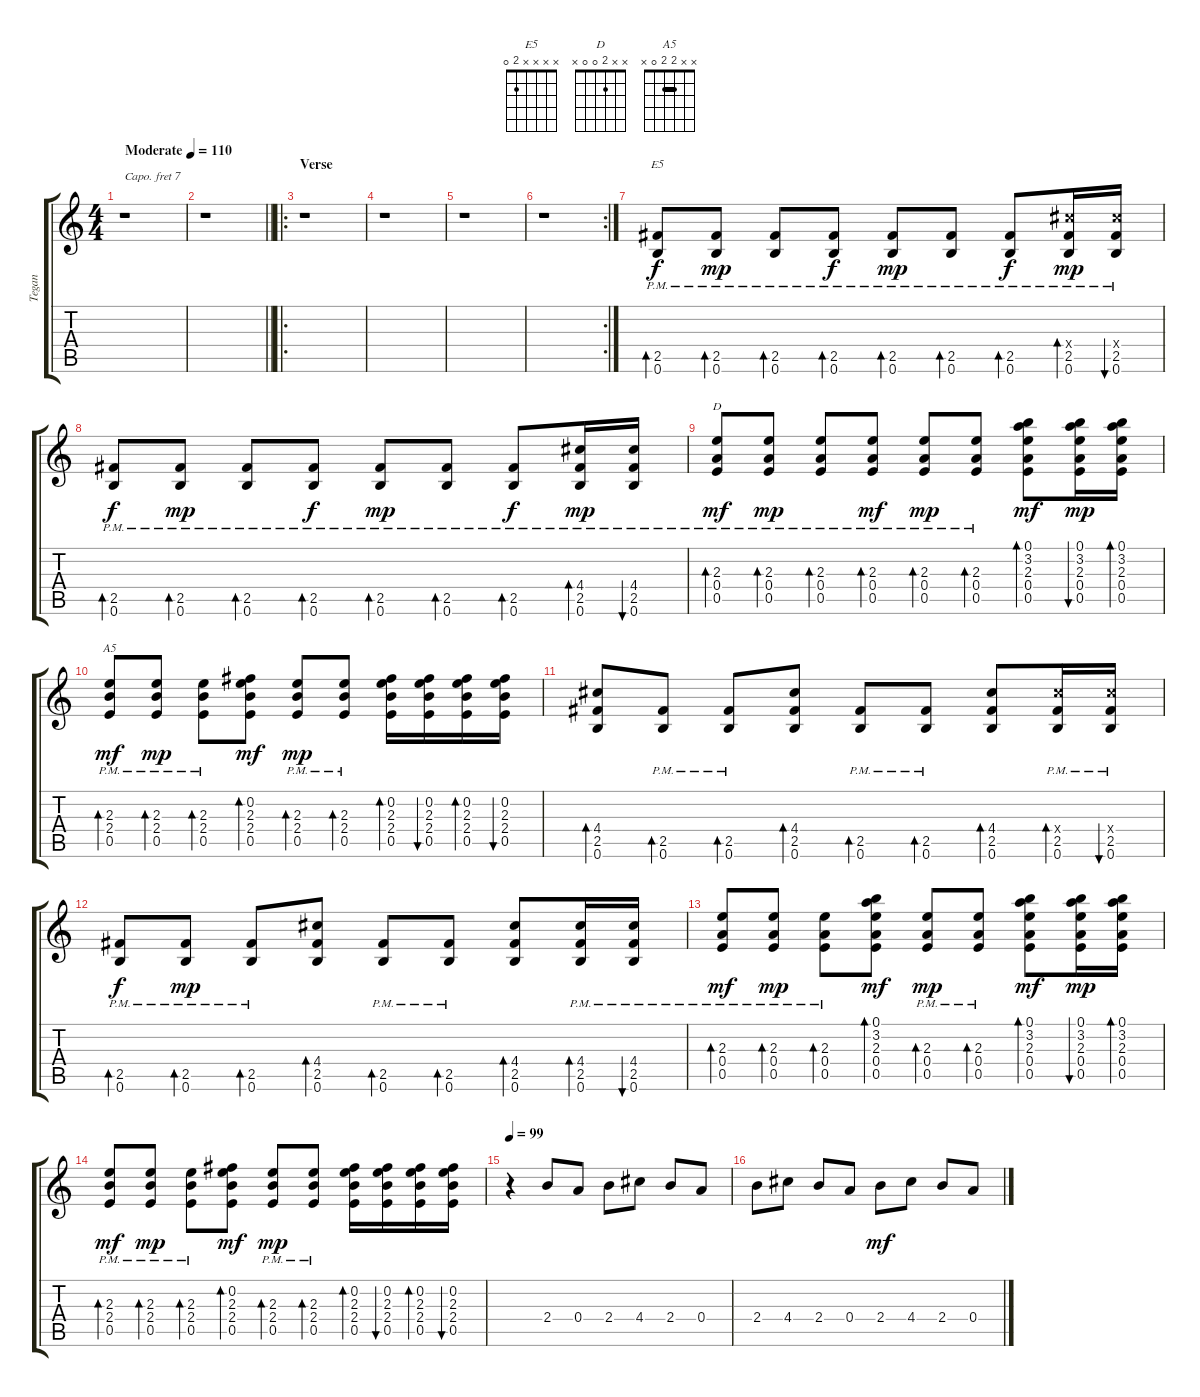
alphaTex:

\track ("Tegan" "Tegan") {instrument overdrivenguitar}
\staff {score tabs}
\capo 7
\tuning (E4 B3 G3 D3 A2 E2) {hide}
\chord ("E5" x x x x 2 0)
\chord ("D" x x 2 0 0 x)
\chord ("A5" x x 2 2 0 x) {barre 2}
\ts (4 4)
\tempo (110 "Moderate")
\clef g2
\ks c
r.1{dy f instrument overdrivenguitar} |
\barLineRight lightlight
r.1 |
\ro
\section ("" "Verse")
r.1 |
r.1 |
r.1 |
\rc 2
r.1 |
(2.5{pm} 0.6{pm}).8{bd 30 ch "E5"} (2.5{pm} 0.6{pm}).8{bd 30 dy mp} (2.5{pm} 0.6{pm}).8{bd 30} (2.5{pm} 0.6{pm}).8{bd 30 dy f} (2.5{pm} 0.6{pm}).8{bd 30 dy mp} (2.5{pm} 0.6{pm}).8{bd 30} (2.5{pm} 0.6{pm}).8{bd 30 dy f} (4.4{pm x} 2.5{pm} 0.6{pm}).16{bd 30 dy mp} (4.4{pm x} 2.5{pm} 0.6{pm}).16{bu 30} |
(2.5{pm} 0.6{pm}).8{bd 30 dy f} (2.5{pm} 0.6{pm}).8{bd 30 dy mp} (2.5{pm} 0.6{pm}).8{bd 30} (2.5{pm} 0.6{pm}).8{bd 30 dy f} (2.5{pm} 0.6{pm}).8{bd 30 dy mp} (2.5{pm} 0.6{pm}).8{bd 30} (2.5{pm} 0.6{pm}).8{bd 30 dy f} (4.4{pm} 2.5{pm} 0.6{pm}).16{bd 30 dy mp} (4.4{pm} 2.5{pm} 0.6{pm}).16{bu 30} |
(2.3{pm} 0.4{pm} 0.5{pm}).8{bd 30 ch "D" dy mf} (2.3{pm} 0.4{pm} 0.5{pm}).8{bd 30 dy mp} (2.3{pm} 0.4{pm} 0.5{pm}).8{bd 30} (2.3{pm} 0.4{pm} 0.5{pm}).8{bd 30 dy mf} (2.3{pm} 0.4{pm} 0.5{pm}).8{bd 30 dy mp} (2.3{pm} 0.4{pm} 0.5{pm}).8{bd 30} (0.1 3.2 2.3 0.4 0.5).8{bd 30 dy mf} (0.1 3.2 2.3 0.4 0.5).16{bu 30 dy mp} (0.1 3.2 2.3 0.4 0.5).16{bd 30} |
(2.3{pm} 2.4{pm} 0.5{pm}).8{bd 30 ch "A5" dy mf} (2.3{pm} 2.4{pm} 0.5{pm}).8{bd 30 dy mp} (2.3{pm} 2.4{pm} 0.5{pm}).8{bd 30} (0.2 2.3 2.4 0.5).8{bd 30 dy mf} (2.3{pm} 2.4{pm} 0.5{pm}).8{bd 30 dy mp} (2.3{pm} 2.4{pm} 0.5{pm}).8{bd 30} (0.2 2.3 2.4 0.5).16{bd 30} (0.2 2.3 2.4 0.5).16{bu 30} (0.2 2.3 2.4 0.5).16{bd 30} (0.2 2.3 2.4 0.5).16{bu 30} |
(4.4 2.5 0.6).8{bd 30} (2.5{pm} 0.6{pm}).8{bd 30} (2.5{pm} 0.6{pm}).8{bd 30} (4.4 2.5 0.6).8{bd 30} (2.5{pm} 0.6{pm}).8{bd 30} (2.5{pm} 0.6{pm}).8{bd 30} (4.4 2.5 0.6).8{bd 30} (4.4{pm x} 2.5{pm} 0.6{pm}).16{bd 30} (4.4{pm x} 2.5{pm} 0.6{pm}).16{bu 30} |
(2.5{pm} 0.6{pm}).8{bd 30 dy f} (2.5{pm} 0.6{pm}).8{bd 30 dy mp} (2.5{pm} 0.6{pm}).8{bd 30} (4.4 2.5 0.6).8{bd 30} (2.5{pm} 0.6{pm}).8{bd 30} (2.5{pm} 0.6{pm}).8{bd 30} (4.4 2.5 0.6).8{bd 30} (4.4{pm} 2.5{pm} 0.6{pm}).16{bd 30} (4.4{pm} 2.5{pm} 0.6{pm}).16{bu 30} |
(2.3{pm} 0.4{pm} 0.5{pm}).8{bd 30 dy mf} (2.3{pm} 0.4{pm} 0.5{pm}).8{bd 30 dy mp} (2.3{pm} 0.4{pm} 0.5{pm}).8{bd 30} (0.1 3.2 2.3 0.4 0.5).8{bd 30 dy mf} (2.3{pm} 0.4{pm} 0.5{pm}).8{bd 30 dy mp} (2.3{pm} 0.4{pm} 0.5{pm}).8{bd 30} (0.1 3.2 2.3 0.4 0.5).8{bd 30 dy mf} (0.1 3.2 2.3 0.4 0.5).16{bu 30 dy mp} (0.1 3.2 2.3 0.4 0.5).16{bd 30} |
(2.3{pm} 2.4{pm} 0.5{pm}).8{bd 30 dy mf} (2.3{pm} 2.4{pm} 0.5{pm}).8{bd 30 dy mp} (2.3{pm} 2.4{pm} 0.5{pm}).8{bd 30} (0.2 2.3 2.4 0.5).8{bd 30 dy mf} (2.3{pm} 2.4{pm} 0.5{pm}).8{bd 30 dy mp} (2.3{pm} 2.4{pm} 0.5{pm}).8{bd 30} (0.2 2.3 2.4 0.5).16{bd 30} (0.2 2.3 2.4 0.5).16{bu 30} (0.2 2.3 2.4 0.5).16{bd 30} (0.2 2.3 2.4 0.5).16{bu 30} |
\tempo 99
r.4 2.4.8 0.4.8 2.4.8 4.4.8 2.4.8 0.4.8 |
2.4.8 4.4.8 2.4.8 0.4.8 2.4.8{dy mf} 4.4.8 2.4.8 0.4.8
